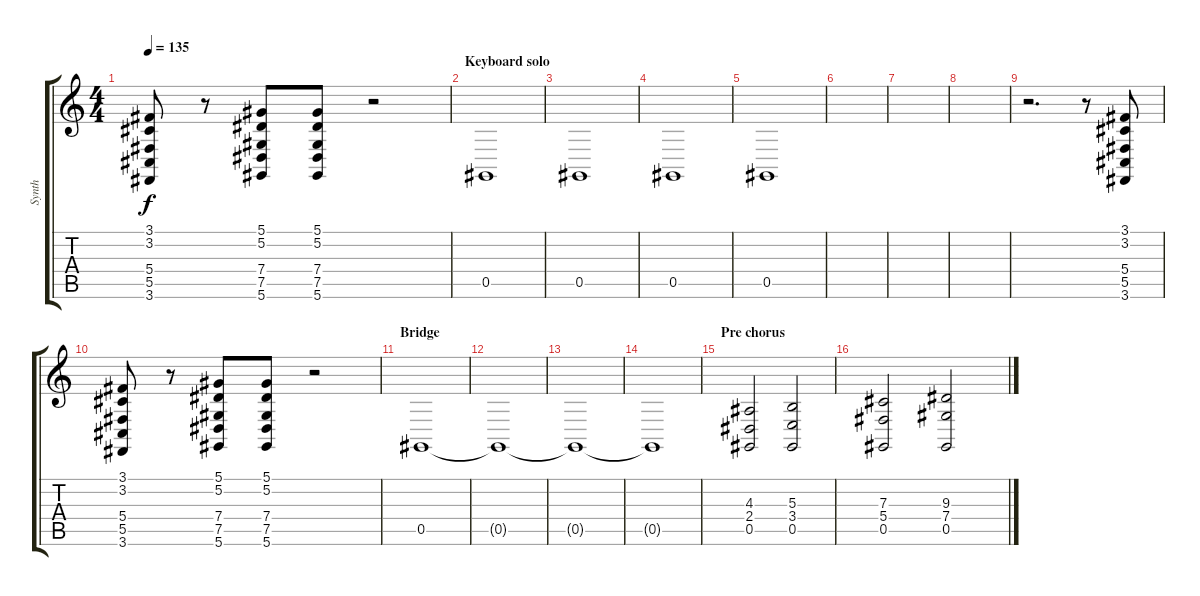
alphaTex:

\track ("Synth" "Synth") {instrument synthstrings1}
\staff {score tabs}
\tuning (Eb4 Bb3 Gb3 Db3 Ab2 Eb2) {hide}
\ts (4 4)
\tempo 135
\clef g2
\ks c
(3.1 3.2 5.4 5.5 3.6).8{dy f} r.8 (5.1 5.2 7.4 7.5 5.6).8 (5.1 5.2 7.4 7.5 5.6).8 r.2 |
\section ("" "Keyboard solo")
0.5.1 |
0.5.1 |
0.5.1 |
0.5.1 |
|
|
|
r.2{d} r.8 (3.1 3.2 5.4 5.5 3.6).8 |
(3.1 3.2 5.4 5.5 3.6).8 r.8 (5.1 5.2 7.4 7.5 5.6).8 (5.1 5.2 7.4 7.5 5.6).8 r.2 |
\section ("" "Bridge")
0.5.1 |
0.5{t}.1 |
0.5{t}.1 |
0.5{t}.1 |
\section ("" "Pre chorus")
(4.3 2.4 0.5).2 (5.3 3.4 0.5).2 |
(7.3 5.4 0.5).2 (9.3 7.4 0.5).2
